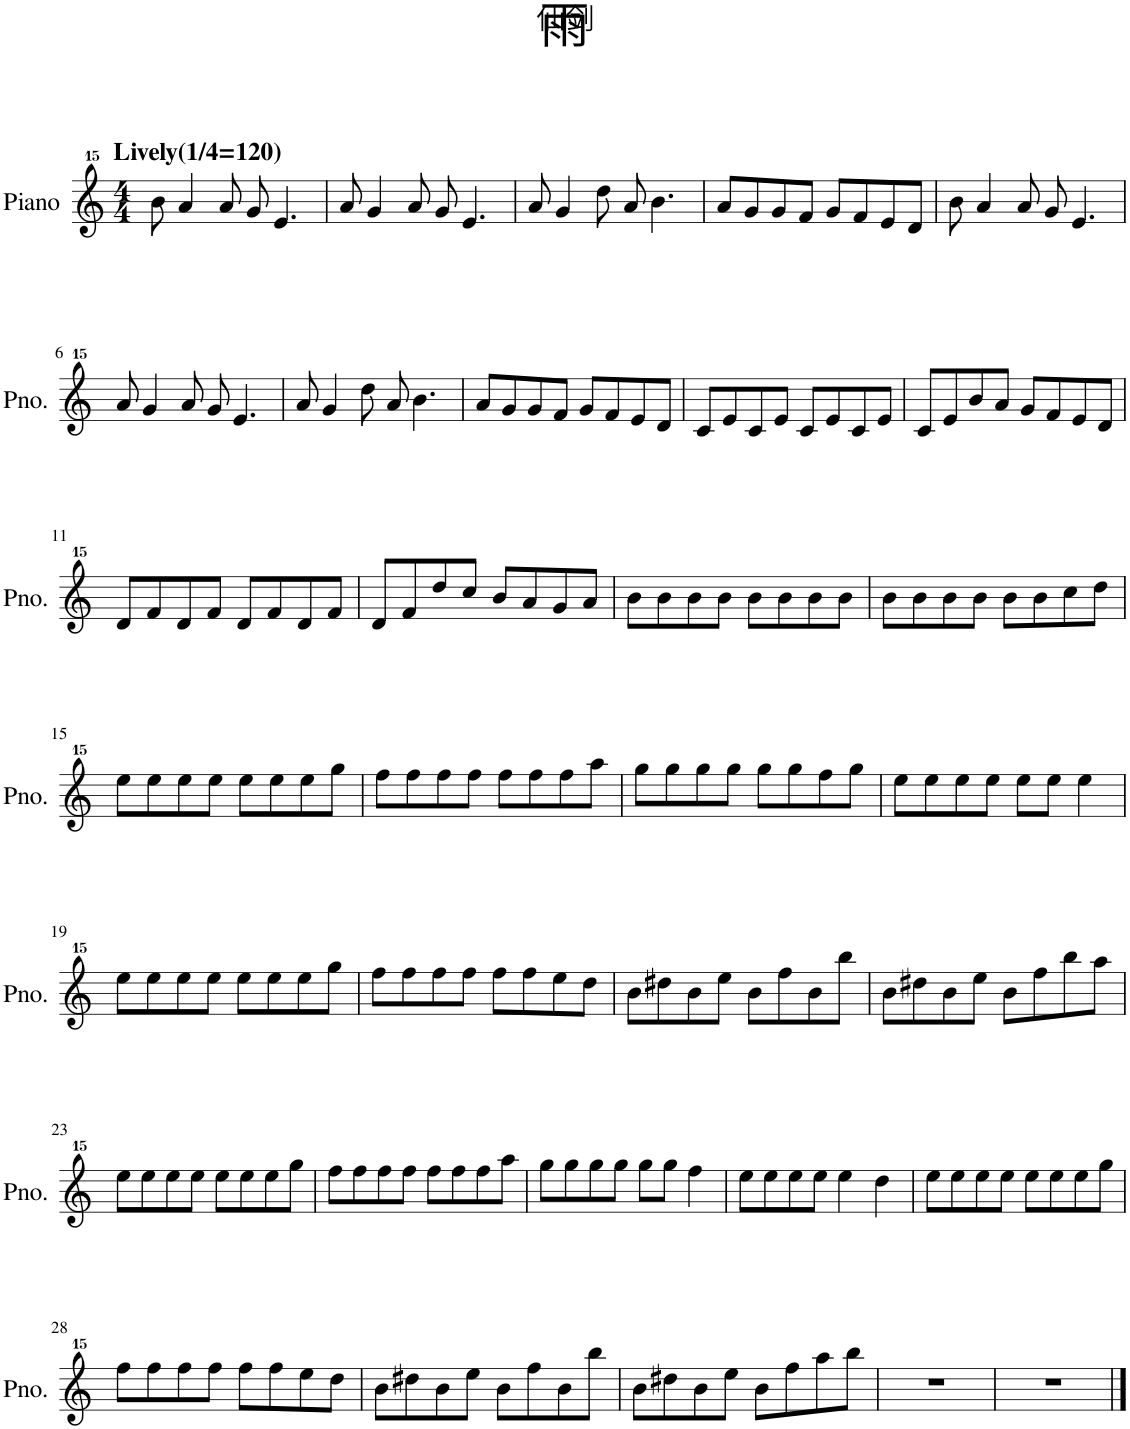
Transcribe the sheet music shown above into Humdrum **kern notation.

**kern
*part1
*staff1
*I"Piano
*I'Pno.
*clefG^^2
*k[]
*M4/4
=1
!LO:TX:a:B:t=Lively(1/4=120)
8bbb\
4aaa/
8aaa/
8ggg/
4.eee/
=2
8aaa/
4ggg/
8aaa/
8ggg/
4.eee/
=3
8aaa/
4ggg/
8dddd\
8aaa/
4.bbb\
=4
8aaa/L
8ggg/
8ggg/
8fff/J
8ggg/L
8fff/
8eee/
8ddd/J
=5
8bbb\
4aaa/
8aaa/
8ggg/
4.eee/
!!LO:LB:g=z
=6
8aaa/
4ggg/
8aaa/
8ggg/
4.eee/
=7
8aaa/
4ggg/
8dddd\
8aaa/
4.bbb\
=8
8aaa/L
8ggg/
8ggg/
8fff/J
8ggg/L
8fff/
8eee/
8ddd/J
=9
8ccc/L
8eee/
8ccc/
8eee/J
8ccc/L
8eee/
8ccc/
8eee/J
=10
8ccc/L
8eee/
8bbb/
8aaa/J
8ggg/L
8fff/
8eee/
8ddd/J
!!LO:LB:g=z
=11
8ddd/L
8fff/
8ddd/
8fff/J
8ddd/L
8fff/
8ddd/
8fff/J
=12
8ddd/L
8fff/
8dddd/
8cccc/J
8bbb/L
8aaa/
8ggg/
8aaa/J
=13
8bbb\L
8bbb\
8bbb\
8bbb\J
8bbb\L
8bbb\
8bbb\
8bbb\J
=14
8bbb\L
8bbb\
8bbb\
8bbb\J
8bbb\L
8bbb\
8cccc\
8dddd\J
!!LO:LB:g=z
=15
8eeee\L
8eeee\
8eeee\
8eeee\J
8eeee\L
8eeee\
8eeee\
8gggg\J
=16
8ffff\L
8ffff\
8ffff\
8ffff\J
8ffff\L
8ffff\
8ffff\
8aaaa\J
=17
8gggg\L
8gggg\
8gggg\
8gggg\J
8gggg\L
8gggg\
8ffff\
8gggg\J
=18
8eeee\L
8eeee\
8eeee\
8eeee\J
8eeee\L
8eeee\J
4eeee\
!!LO:LB:g=z
=19
8eeee\L
8eeee\
8eeee\
8eeee\J
8eeee\L
8eeee\
8eeee\
8gggg\J
=20
8ffff\L
8ffff\
8ffff\
8ffff\J
8ffff\L
8ffff\
8eeee\
8dddd\J
=21
8bbb\L
8dddd#X\
8bbb\
8eeee\J
8bbb\L
8ffff\
8bbb\
8bbbb\J
=22
8bbb\L
8dddd#X\
8bbb\
8eeee\J
8bbb\L
8ffff\
8bbbb\
8aaaa\J
!!LO:LB:g=z
=23
8eeee\L
8eeee\
8eeee\
8eeee\J
8eeee\L
8eeee\
8eeee\
8gggg\J
=24
8ffff\L
8ffff\
8ffff\
8ffff\J
8ffff\L
8ffff\
8ffff\
8aaaa\J
=25
8gggg\L
8gggg\
8gggg\
8gggg\J
8gggg\L
8gggg\J
4ffff\
=26
8eeee\L
8eeee\
8eeee\
8eeee\J
4eeee\
4dddd\
=27
8eeee\L
8eeee\
8eeee\
8eeee\J
8eeee\L
8eeee\
8eeee\
8gggg\J
!!LO:LB:g=z
=28
8ffff\L
8ffff\
8ffff\
8ffff\J
8ffff\L
8ffff\
8eeee\
8dddd\J
=29
8bbb\L
8dddd#X\
8bbb\
8eeee\J
8bbb\L
8ffff\
8bbb\
8bbbb\J
=30
8bbb\L
8dddd#X\
8bbb\
8eeee\J
8bbb\L
8ffff\
8aaaa\
8bbbb\J
=31
1r
=32
1r
==
*-
